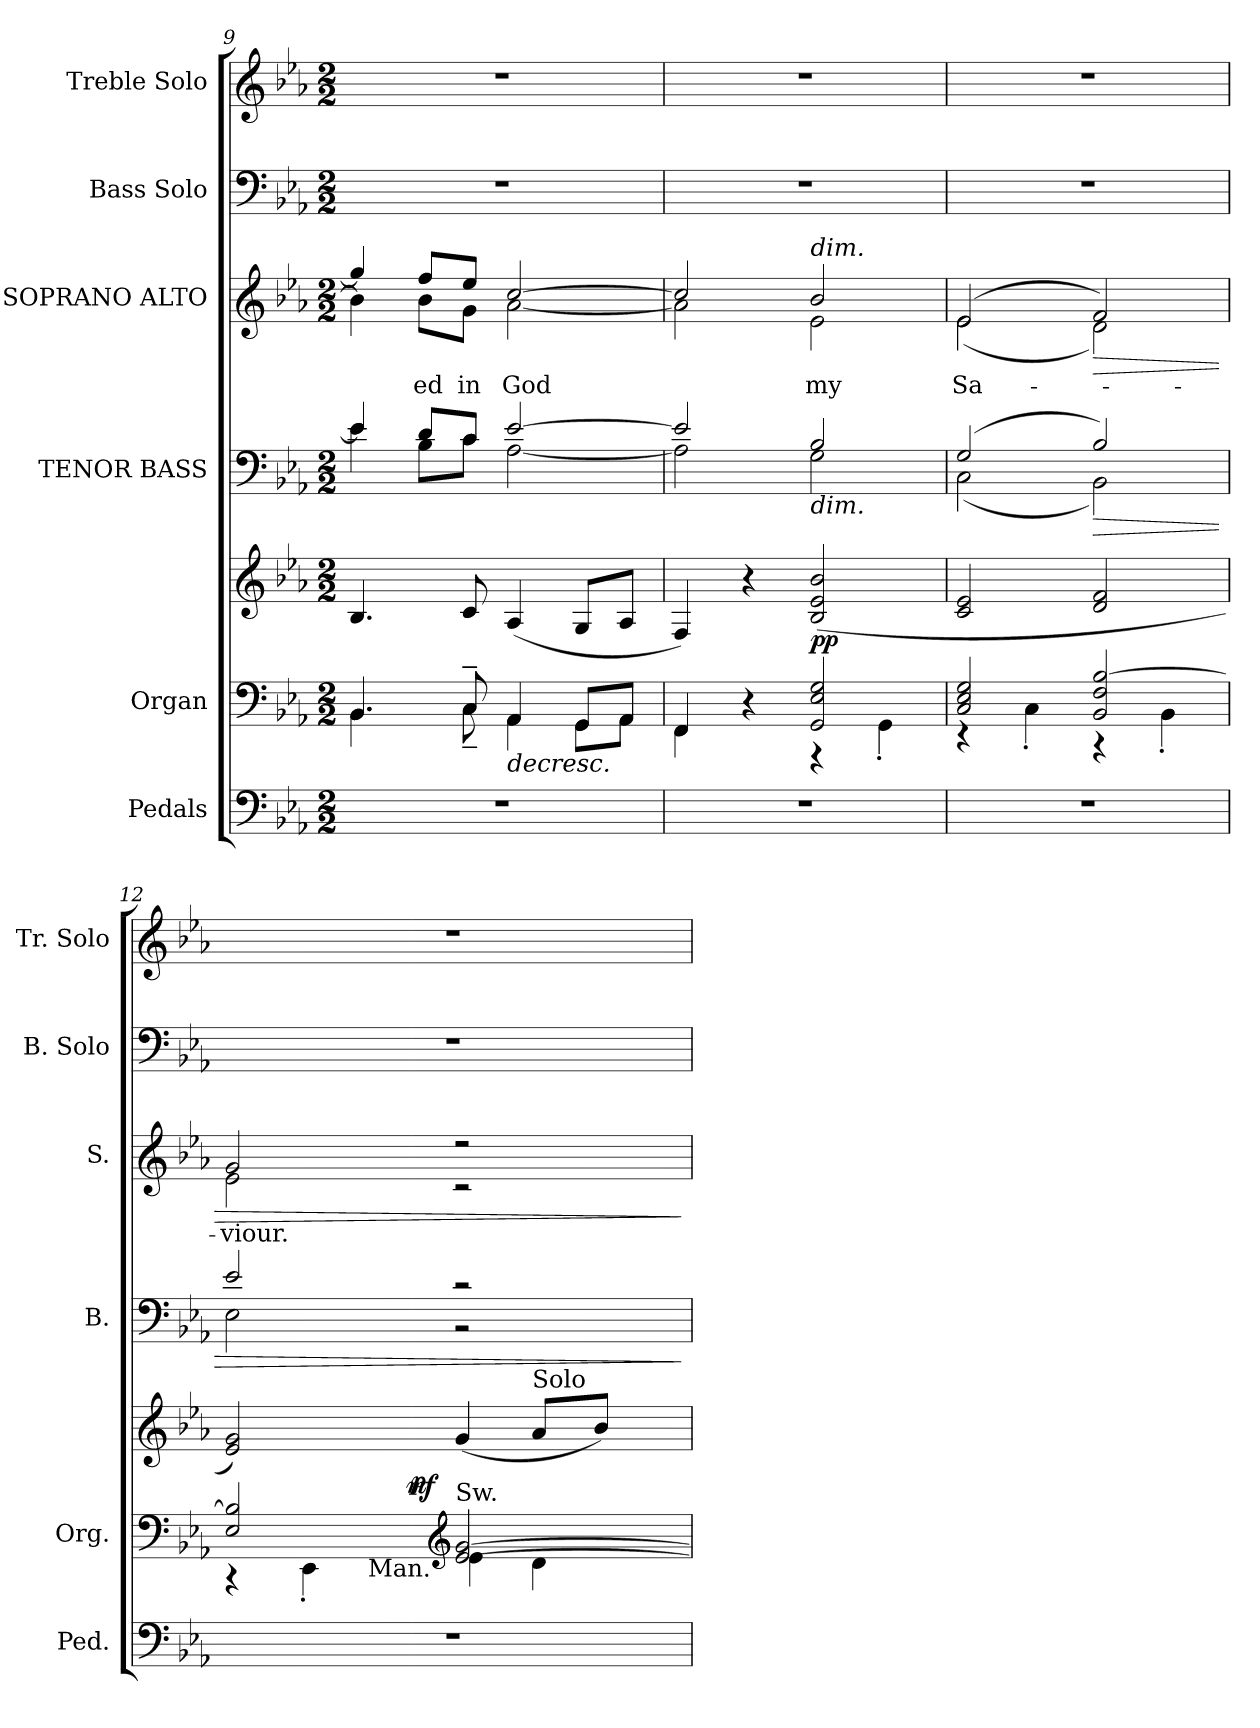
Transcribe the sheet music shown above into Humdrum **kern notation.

**kern	**kern	**kern	**dynam	**kern	**dynam	**kern	**text	**dynam	**kern	**kern
*part6	*part5	*part5	*part5	*part4	*part4	*part3	*part3	*part3	*part2	*part1
*staff7	*staff6	*staff5	*staff5/6	*staff4	*staff4	*staff3	*staff3	*staff3	*staff2	*staff1
*I"Pedals	*I"Organ	*	*	*I"TENOR BASS	*	*I"SOPRANO ALTO	*	*	*I"Bass Solo	*I"Treble Solo
*I'Ped.	*I'Org.	*	*	*I'B.	*	*I'S.	*	*	*I'B. Solo	*I'Tr. Solo
*clefF4	*clefF4	*clefG2	*	*clefF4	*	*clefG2	*	*	*clefF4	*clefG2
*k[b-e-a-]	*k[b-e-a-]	*k[b-e-a-]	*	*k[b-e-a-]	*	*k[b-e-a-]	*	*	*k[b-e-a-]	*k[b-e-a-]
*E-:	*E-:	*E-:	*	*E-:	*	*E-:	*	*	*E-:	*E-:
*M2/2	*M2/2	*M2/2	*	*M2/2	*	*M2/2	*	*	*M2/2	*M2/2
=9	=9	=9	=9	=9	=9	=9	=9	=9	=9	=9
*	*^	*	*	*^	*	*^	*	*	*	*
1r	4.BB-i/	4.BB-i\	4.B-i/	.	4e-i/]	4e-i\	.	4ggi/]	4b-i\]	.	.	1r	1r
!	!	!	!	!	!	!	!	!	!	!LO:LY:b:color=#000000	!	!	!
.	.	.	.	.	8di/L	8B-i\L	.	8ffi/L	8b-i\L	-ed	.	.	.
!	!	!	!	!	!	!	!	!	!	!LO:LY:b:color=#000000	!	!	!
.	8C~i/	8C~i\	8ci/	.	8ci/J	8ci\J	.	8ee-i/J	8gi\J	in	.	.	.
!	!	!	!	!LO:HP:b=2	!	!	!	!	!	!	!	!	!
!	!	!	!	!	!	!	!	!	!	!LO:LY:b:color=#000000	!	!	!
.	4AA-i/	4AA-i\	(4A-i/	>	[2e-i/	[2A-i\	.	[2cci/	[2a-i\	God	.	.	.
.	8GGi/L	8GGi\L	8Gi/L	.	.	.	.	.	.	.	.	.	.
.	8AA-i/J	8AA-i\J	8A-i/J	.	.	.	.	.	.	.	.	.	.
=10	=10	=10	=10	=10	=10	=10	=10	=10	=10	=10	=10	=10	=10
1r	4FFi/	4FFi\	4Fi/)	.	2e-i/]	2A-i\]	.	2cci/]	2a-i\]	.	.	1r	1r
.	4r	4ryy	4r	.	.	.	.	.	.	.	.	.	.
!	!	!	!	!	!	!	!	!LO:TX:a:i:t=dim.	!	!	!	!	!
!	!	!	!	!	!LO:TX:b:i:t=dim.	!	!	!	!	!	!	!	!
!	!	!	!	!	!	!	!	!	!	!LO:LY:b:color=#000000	!	!	!
.	2GGi/ 2E-i 2Gi	4r	(2B-i/ 2e-i 2b-i	p p	2B-i/	2Gi\	.	2b-i/	2e-i\	my	.	.	.
.	.	4GG'i\	.	.	.	.	.	.	.	.	.	.	.
*	*	*	*	*	*v	*v	*	*	*	*	*	*	*
*	*v	*v	*	*	*	*	*v	*v	*	*	*	*
.	.	.	]	.	.	.	.	.	.	.
!!LO:PB:g=z
=11	=11	=11	=11	=11	=11	=11	=11	=11	=11	=11
*	*^	*	*	*^	*	*	*	*	*	*
!	!	!	!	!	!	!	!	!	!LO:LY:b:color=#000000	!	!	!
*	*	*	*	*	*	*	*	*^	*	*	*	*
1r	2Ci/ 2E-i 2Gi	4r	2ci/ 2e-i	.	(2Gi/	(2Ci\	.	(2e-i/	(2e-i\	Sa-	.	1r	1r
.	.	4C'i\	.	.	.	.	.	.	.	.	.	.	.
!	!	!	!	!	!	!	!LO:HP:b	!	!	!	!LO:HP:b	!	!
.	2BB-i/ 2Fi [2B-i	4r	2di/ 2fi	.	2B-i/)	2BB-i\)	>	2fi/)	2di\)	.	>	.	.
.	.	4BB-'i\	.	.	.	.	.	.	.	.	.	.	.
=12	=12	=12	=12	=12	=12	=12	=12	=12	=12	=12	=12	=12	=12
!	!	!	!	!	!	!	!	!	!	!LO:LY:b:color=#000000	!	!	!
*	*^	*^	*^	*	*	*	*	*	*	*	*	*	*
1r	2E-i/ 2B-i]	4r	4ryy	4ryy	2e-i/ 2gi)	4ryy	.	2e-i/	2E-i\	.	2gi/	2e-i\	-viour.	.	1r	1r
.	.	4EE-'i\	8ryy	16ryy	.	8ryy	.	.	.	.	.	.	.	.	.	.
.	.	.	.	32ryy	.	.	.	.	.	.	.	.	.	.	.	.
.	.	.	.	128ryy	.	.	.	.	.	.	.	.	.	.	.	.
.	.	.	.	1024ryy	.	.	.	.	.	.	.	.	.	.	.	.
!	!	!	!	!LO:TX:b:t=Man.	!	!	!	!	!	!	!	!	!	!	!	!
.	.	.	.	2ryy	.	.	.	.	.	.	.	.	.	.	.	.
.	.	.	64.ryy	.	.	64ryy	.	.	.	.	.	.	.	.	.	.
.	.	.	.	.	.	256.ryy	.	.	.	.	.	.	.	.	.	.
.	.	.	.	.	.	2ryy	mf	.	.	.	.	.	.	.	.	.
.	.	.	2ryy	.	.	.	p	.	.	.	.	.	.	.	.	.
*	*clefG2	*	*	*	*	*	*	*	*	*	*	*	*	*	*	*
!	!LO:TX:a:t=Sw.	!	!	!	!	!	!	!	!	!	!	!	!	!	!	!
.	[2e-i/ [2gi	4e-i\	.	.	(4gi/	.	.	2r	2r	.	2r	2r	.	.	.	.
!	!	!	!	!	!LO:TX:a:t=Solo	!	!	!	!	!	!	!	!	!	!	!
.	.	4di\	.	.	8a-i/L	.	.	.	.	.	.	.	.	.	.	.
.	.	.	.	8ryy	.	.	.	.	.	.	.	.	.	.	.	.
.	.	.	.	.	8b-i/J)	.	.	.	.	.	.	.	.	.	.	.
.	.	.	.	.	.	16ryy	.	.	.	.	.	.	.	.	.	.
.	.	.	16ryy	.	.	.	.	.	.	.	.	.	.	.	.	.
.	.	.	.	.	.	32ryy	.	.	.	.	.	.	.	.	.	.
.	.	.	32ryy	.	.	.	.	.	.	.	.	.	.	.	.	.
.	.	.	.	64ryy	.	.	.	.	.	.	.	.	.	.	.	.
.	.	.	.	.	.	128ryy	.	.	.	.	.	.	.	.	.	.
.	.	.	128ryy	.	.	.	.	.	.	.	.	.	.	.	.	.
.	.	.	.	256..ryy	.	.	.	.	.	.	.	.	.	.	.	.
.	.	.	.	.	.	512ryy	.	.	.	.	.	.	.	.	.	.
*	*	*	*	*	*	*	*	*v	*v	*	*	*	*	*	*	*
*	*	*	*	*	*	*	*	*	*	*v	*v	*	*	*	*
.	.	.	.	.	.	.	.	.	]	.	.	]	.	.
*	*v	*v	*v	*v	*	*	*	*	*	*	*	*	*	*
*	*	*v	*v	*	*	*	*	*	*	*	*
=	=	=	=	=	=	=	=	=	=	=
*-	*-	*-	*-	*-	*-	*-	*-	*-	*-	*-
